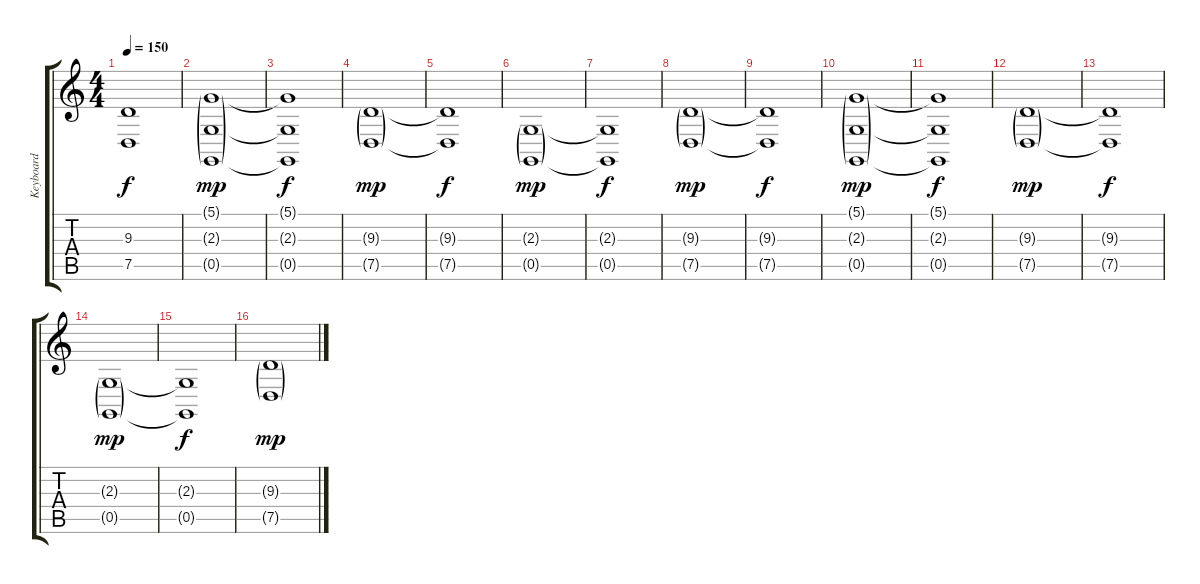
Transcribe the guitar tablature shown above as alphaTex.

\track ("Keyboard" "Keyboard") {instrument stringensemble1}
\staff {score tabs}
\tuning (D4 A3 F3 C3 G2 C2) {hide}
\ts (4 4)
\tempo 150
\clef g2
\ks c
(9.3{t} 7.5{t}).1{dy f} |
(5.1{g} 2.3{g} 0.5{g}).1{dy mp} |
(5.1{t} 2.3{t} 0.5{t}).1{dy f} |
(9.3{g} 7.5{g}).1{dy mp} |
(9.3{t} 7.5{t}).1{dy f} |
(2.3{g} 0.5{g}).1{dy mp} |
(2.3{t} 0.5{t}).1{dy f} |
(9.3{g} 7.5{g}).1{dy mp} |
(9.3{t} 7.5{t}).1{dy f} |
(5.1{g} 2.3{g} 0.5{g}).1{dy mp} |
(5.1{t} 2.3{t} 0.5{t}).1{dy f} |
(9.3{g} 7.5{g}).1{dy mp} |
(9.3{t} 7.5{t}).1{dy f} |
(2.3{g} 0.5{g}).1{dy mp} |
(2.3{t} 0.5{t}).1{dy f} |
(9.3{g} 7.5{g}).1{dy mp}
